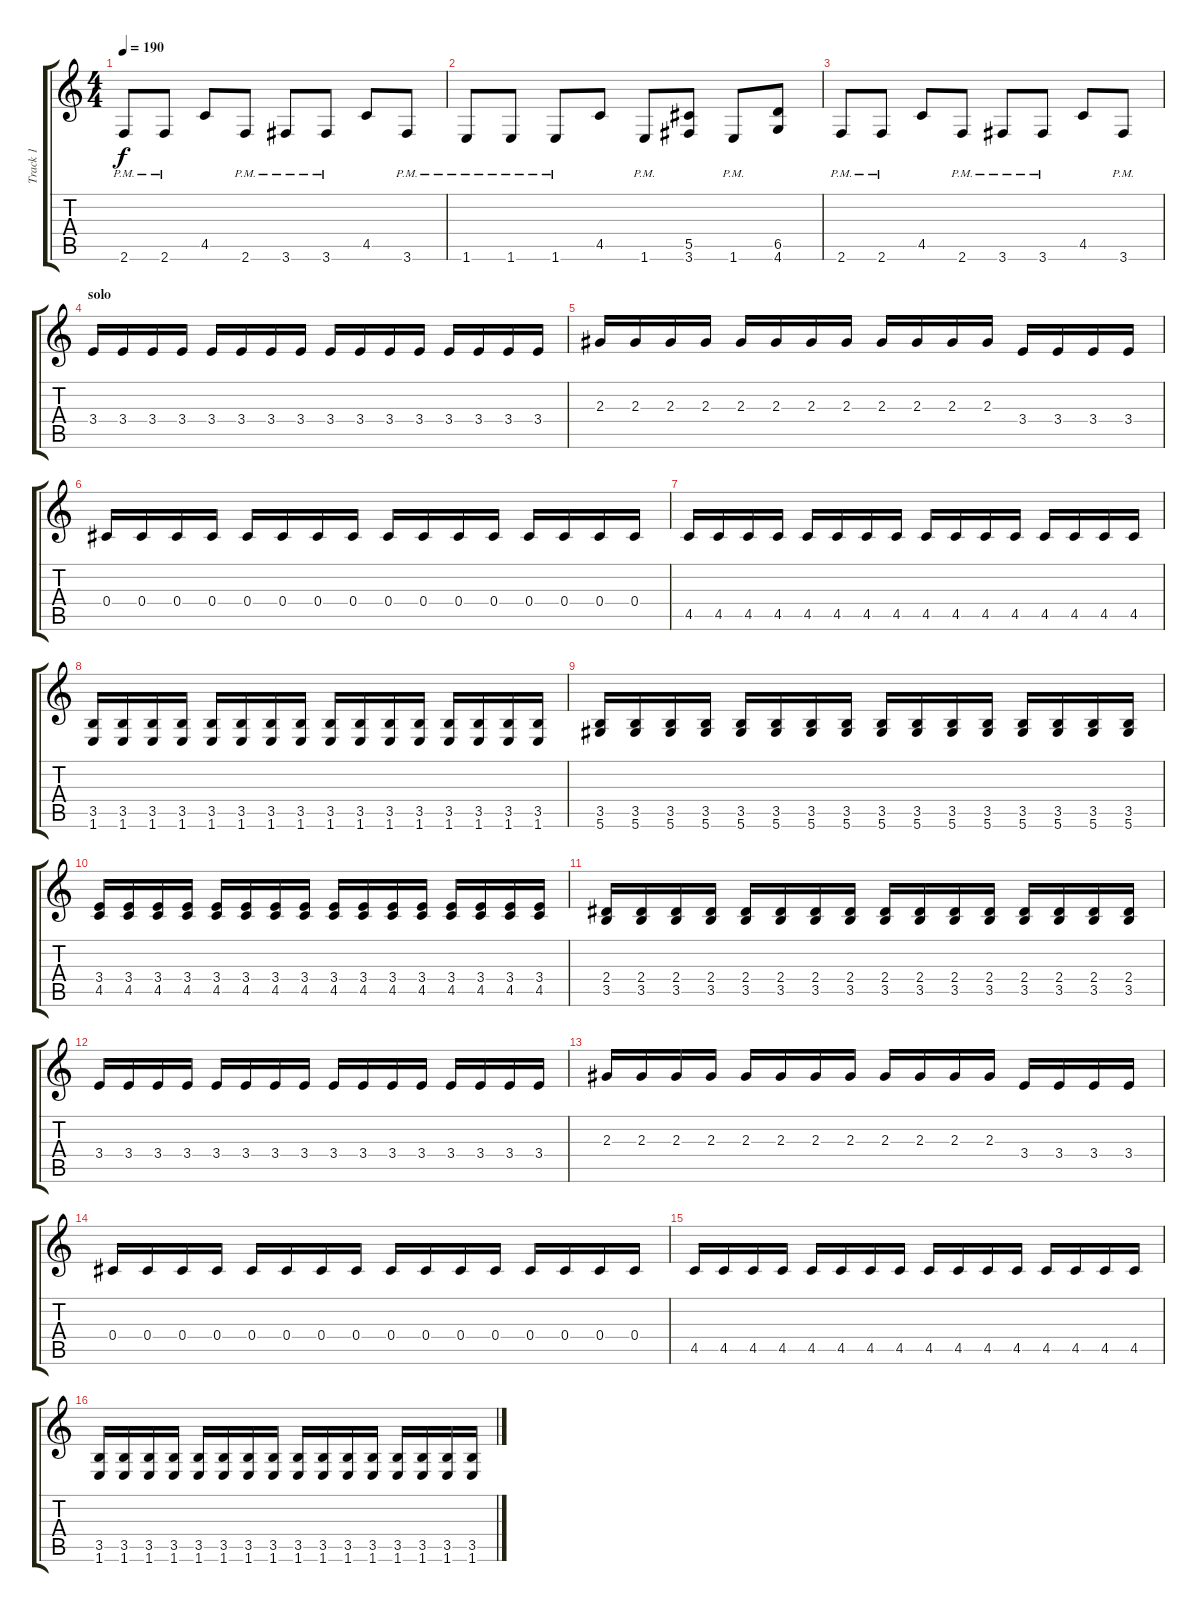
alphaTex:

\track ("Track 1" "Track 1") {instrument distortionguitar}
\staff {score tabs}
\tuning (Eb4 Bb3 Gb3 Db3 Ab2 Eb2) {hide}
\ts (4 4)
\tempo 190
\clef g2
\ks c
2.6{pm}.8{dy f} 2.6{pm}.8 4.5.8 2.6{pm}.8 3.6{pm}.8 3.6{pm}.8 4.5.8 3.6{pm}.8 |
1.6{pm}.8 1.6{pm}.8 1.6{pm}.8 4.5.8 1.6{pm}.8 (5.5 3.6).8 1.6{pm}.8 (6.5 4.6).8 |
2.6{pm}.8 2.6{pm}.8 4.5.8 2.6{pm}.8 3.6{pm}.8 3.6{pm}.8 4.5.8 3.6{pm}.8 |
\section ("" "solo")
3.4.16 3.4.16 3.4.16 3.4.16 3.4.16 3.4.16 3.4.16 3.4.16 3.4.16 3.4.16 3.4.16 3.4.16 3.4.16 3.4.16 3.4.16 3.4.16 |
2.3.16 2.3.16 2.3.16 2.3.16 2.3.16 2.3.16 2.3.16 2.3.16 2.3.16 2.3.16 2.3.16 2.3.16 3.4.16 3.4.16 3.4.16 3.4.16 |
0.4.16 0.4.16 0.4.16 0.4.16 0.4.16 0.4.16 0.4.16 0.4.16 0.4.16 0.4.16 0.4.16 0.4.16 0.4.16 0.4.16 0.4.16 0.4.16 |
4.5.16 4.5.16 4.5.16 4.5.16 4.5.16 4.5.16 4.5.16 4.5.16 4.5.16 4.5.16 4.5.16 4.5.16 4.5.16 4.5.16 4.5.16 4.5.16 |
(3.5 1.6).16 (3.5 1.6).16 (3.5 1.6).16 (3.5 1.6).16 (3.5 1.6).16 (3.5 1.6).16 (3.5 1.6).16 (3.5 1.6).16 (3.5 1.6).16 (3.5 1.6).16 (3.5 1.6).16 (3.5 1.6).16 (3.5 1.6).16 (3.5 1.6).16 (3.5 1.6).16 (3.5 1.6).16 |
(3.5 5.6).16 (3.5 5.6).16 (3.5 5.6).16 (3.5 5.6).16 (3.5 5.6).16 (3.5 5.6).16 (3.5 5.6).16 (3.5 5.6).16 (3.5 5.6).16 (3.5 5.6).16 (3.5 5.6).16 (3.5 5.6).16 (3.5 5.6).16 (3.5 5.6).16 (3.5 5.6).16 (3.5 5.6).16 |
(3.4 4.5).16 (3.4 4.5).16 (3.4 4.5).16 (3.4 4.5).16 (3.4 4.5).16 (3.4 4.5).16 (3.4 4.5).16 (3.4 4.5).16 (3.4 4.5).16 (3.4 4.5).16 (3.4 4.5).16 (3.4 4.5).16 (3.4 4.5).16 (3.4 4.5).16 (3.4 4.5).16 (3.4 4.5).16 |
(2.4 3.5).16 (2.4 3.5).16 (2.4 3.5).16 (2.4 3.5).16 (2.4 3.5).16 (2.4 3.5).16 (2.4 3.5).16 (2.4 3.5).16 (2.4 3.5).16 (2.4 3.5).16 (2.4 3.5).16 (2.4 3.5).16 (2.4 3.5).16 (2.4 3.5).16 (2.4 3.5).16 (2.4 3.5).16 |
3.4.16 3.4.16 3.4.16 3.4.16 3.4.16 3.4.16 3.4.16 3.4.16 3.4.16 3.4.16 3.4.16 3.4.16 3.4.16 3.4.16 3.4.16 3.4.16 |
2.3.16 2.3.16 2.3.16 2.3.16 2.3.16 2.3.16 2.3.16 2.3.16 2.3.16 2.3.16 2.3.16 2.3.16 3.4.16 3.4.16 3.4.16 3.4.16 |
0.4.16 0.4.16 0.4.16 0.4.16 0.4.16 0.4.16 0.4.16 0.4.16 0.4.16 0.4.16 0.4.16 0.4.16 0.4.16 0.4.16 0.4.16 0.4.16 |
4.5.16 4.5.16 4.5.16 4.5.16 4.5.16 4.5.16 4.5.16 4.5.16 4.5.16 4.5.16 4.5.16 4.5.16 4.5.16 4.5.16 4.5.16 4.5.16 |
(3.5 1.6).16 (3.5 1.6).16 (3.5 1.6).16 (3.5 1.6).16 (3.5 1.6).16 (3.5 1.6).16 (3.5 1.6).16 (3.5 1.6).16 (3.5 1.6).16 (3.5 1.6).16 (3.5 1.6).16 (3.5 1.6).16 (3.5 1.6).16 (3.5 1.6).16 (3.5 1.6).16 (3.5 1.6).16
